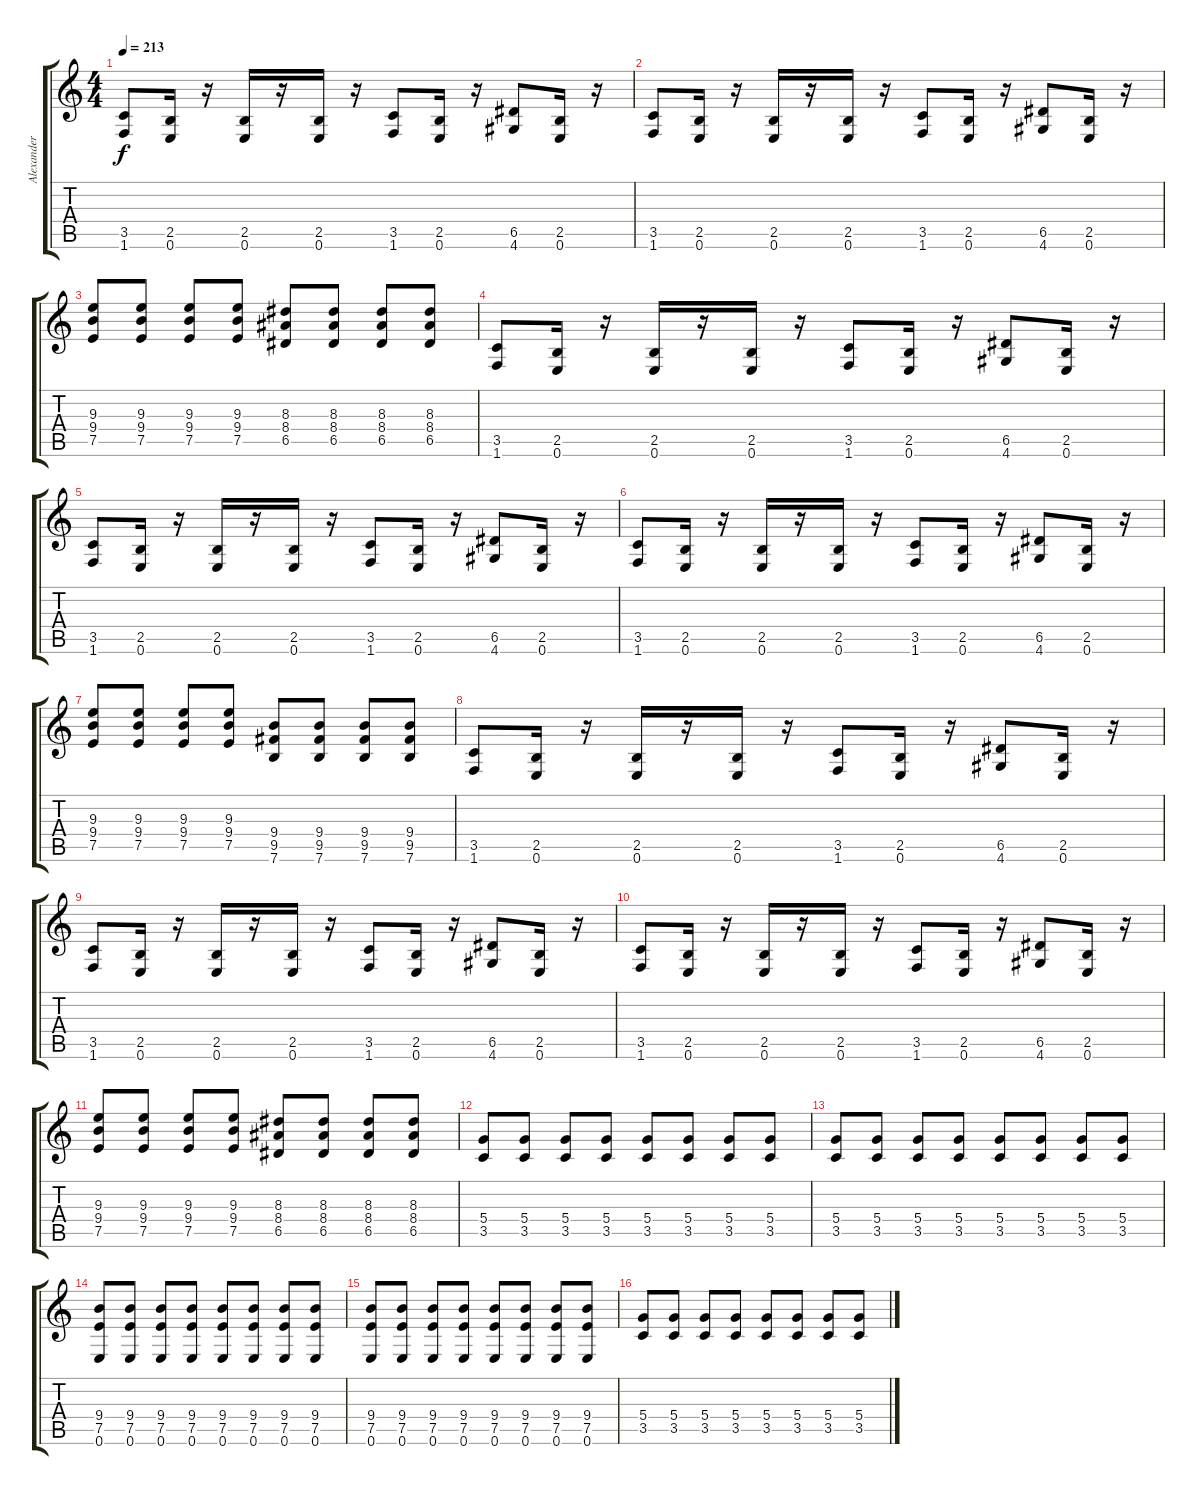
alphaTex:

\track ("Alexander Kuoppala" "Alexander ") {instrument overdrivenguitar}
\staff {score tabs}
\tuning (E4 B3 G3 D3 A2 E2) {hide}
\ts (4 4)
\tempo 213
\clef g2
\ks c
(3.5 1.6).8{dy f} (2.5 0.6).16 r.16 (2.5 0.6).16 r.16 (2.5 0.6).16 r.16 (3.5 1.6).8 (2.5 0.6).16 r.16 (6.5 4.6).8 (2.5 0.6).16 r.16 |
(3.5 1.6).8 (2.5 0.6).16 r.16 (2.5 0.6).16 r.16 (2.5 0.6).16 r.16 (3.5 1.6).8 (2.5 0.6).16 r.16 (6.5 4.6).8 (2.5 0.6).16 r.16 |
(9.3 9.4 7.5).8 (9.3 9.4 7.5).8 (9.3 9.4 7.5).8 (9.3 9.4 7.5).8 (8.3 8.4 6.5).8 (8.3 8.4 6.5).8 (8.3 8.4 6.5).8 (8.3 8.4 6.5).8 |
(3.5 1.6).8 (2.5 0.6).16 r.16 (2.5 0.6).16 r.16 (2.5 0.6).16 r.16 (3.5 1.6).8 (2.5 0.6).16 r.16 (6.5 4.6).8 (2.5 0.6).16 r.16 |
(3.5 1.6).8 (2.5 0.6).16 r.16 (2.5 0.6).16 r.16 (2.5 0.6).16 r.16 (3.5 1.6).8 (2.5 0.6).16 r.16 (6.5 4.6).8 (2.5 0.6).16 r.16 |
(3.5 1.6).8 (2.5 0.6).16 r.16 (2.5 0.6).16 r.16 (2.5 0.6).16 r.16 (3.5 1.6).8 (2.5 0.6).16 r.16 (6.5 4.6).8 (2.5 0.6).16 r.16 |
(9.3 9.4 7.5).8 (9.3 9.4 7.5).8 (9.3 9.4 7.5).8 (9.3 9.4 7.5).8 (9.4 9.5 7.6).8 (9.4 9.5 7.6).8 (9.4 9.5 7.6).8 (9.4 9.5 7.6).8 |
(3.5 1.6).8 (2.5 0.6).16 r.16 (2.5 0.6).16 r.16 (2.5 0.6).16 r.16 (3.5 1.6).8 (2.5 0.6).16 r.16 (6.5 4.6).8 (2.5 0.6).16 r.16 |
(3.5 1.6).8 (2.5 0.6).16 r.16 (2.5 0.6).16 r.16 (2.5 0.6).16 r.16 (3.5 1.6).8 (2.5 0.6).16 r.16 (6.5 4.6).8 (2.5 0.6).16 r.16 |
(3.5 1.6).8 (2.5 0.6).16 r.16 (2.5 0.6).16 r.16 (2.5 0.6).16 r.16 (3.5 1.6).8 (2.5 0.6).16 r.16 (6.5 4.6).8 (2.5 0.6).16 r.16 |
(9.3 9.4 7.5).8 (9.3 9.4 7.5).8 (9.3 9.4 7.5).8 (9.3 9.4 7.5).8 (8.3 8.4 6.5).8 (8.3 8.4 6.5).8 (8.3 8.4 6.5).8 (8.3 8.4 6.5).8 |
(5.4 3.5).8 (5.4 3.5).8 (5.4 3.5).8 (5.4 3.5).8 (5.4 3.5).8 (5.4 3.5).8 (5.4 3.5).8 (5.4 3.5).8 |
(5.4 3.5).8 (5.4 3.5).8 (5.4 3.5).8 (5.4 3.5).8 (5.4 3.5).8 (5.4 3.5).8 (5.4 3.5).8 (5.4 3.5).8 |
(9.4 7.5 0.6).8 (9.4 7.5 0.6).8 (9.4 7.5 0.6).8 (9.4 7.5 0.6).8 (9.4 7.5 0.6).8 (9.4 7.5 0.6).8 (9.4 7.5 0.6).8 (9.4 7.5 0.6).8 |
(9.4 7.5 0.6).8 (9.4 7.5 0.6).8 (9.4 7.5 0.6).8 (9.4 7.5 0.6).8 (9.4 7.5 0.6).8 (9.4 7.5 0.6).8 (9.4 7.5 0.6).8 (9.4 7.5 0.6).8 |
(5.4 3.5).8 (5.4 3.5).8 (5.4 3.5).8 (5.4 3.5).8 (5.4 3.5).8 (5.4 3.5).8 (5.4 3.5).8 (5.4 3.5).8
